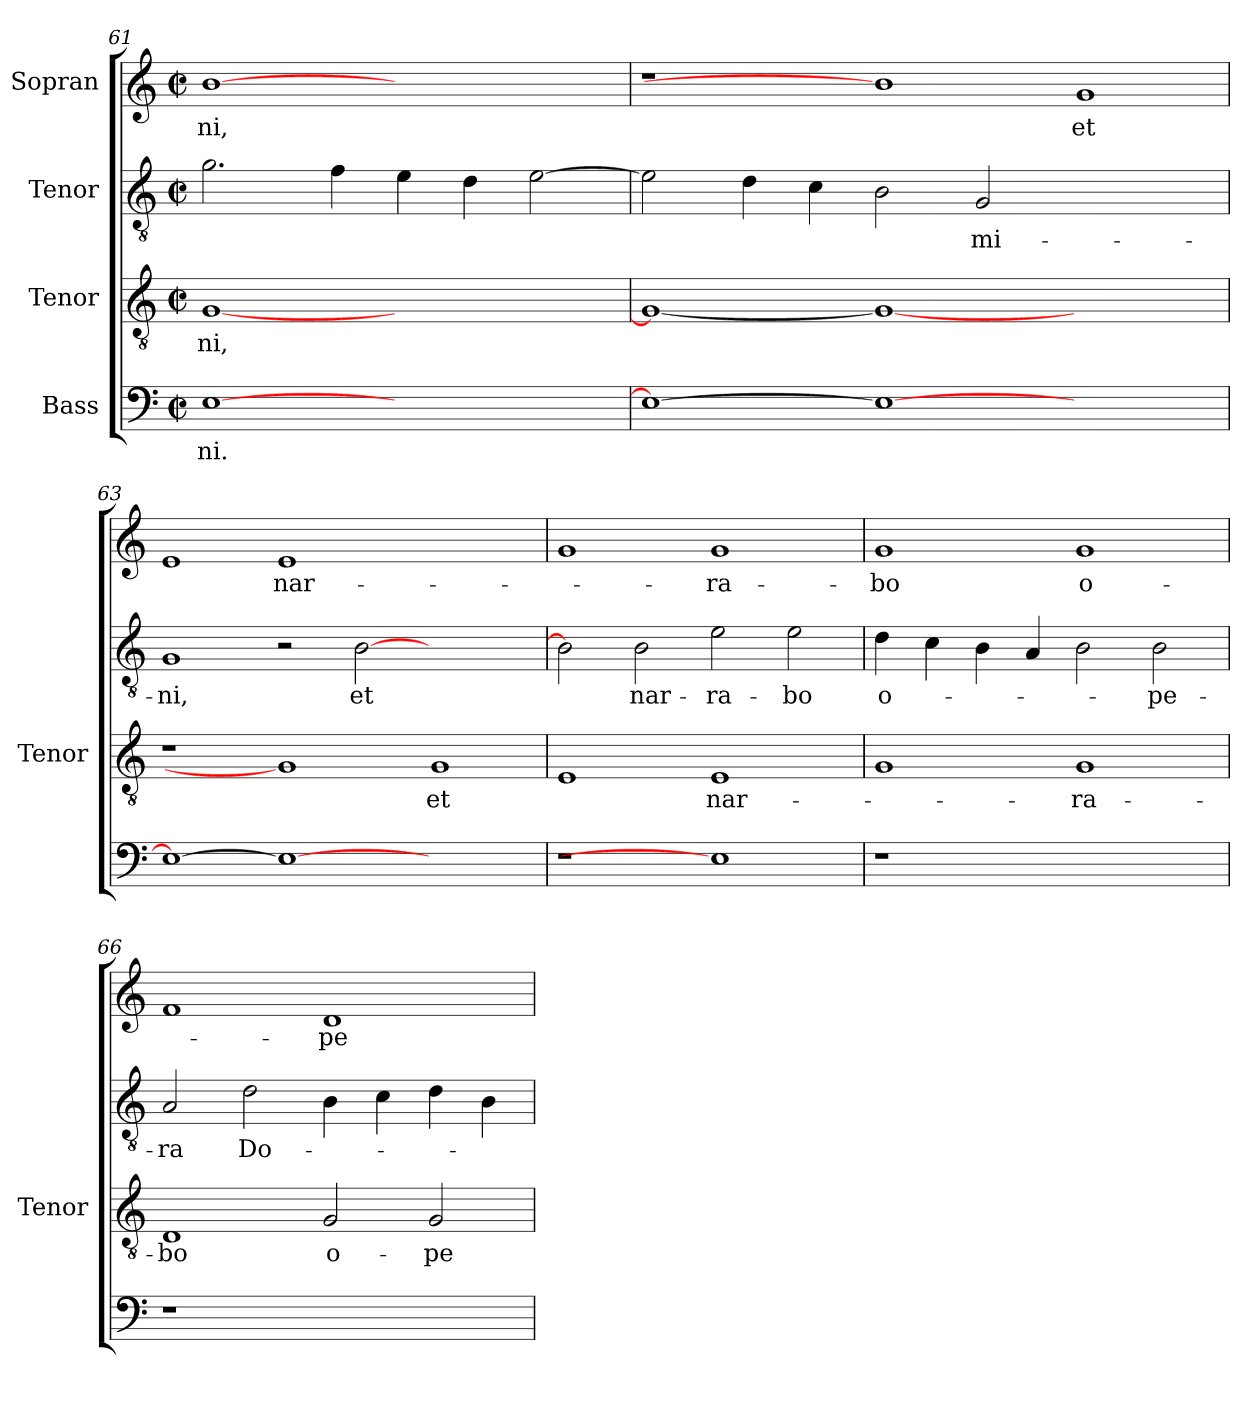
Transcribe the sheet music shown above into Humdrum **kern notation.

**kern	**text	**kern	**text	**kern	**text	**kern	**text
*part4	*part4	*part3	*part3	*part2	*part2	*part1	*part1
*staff4	*staff4	*staff3	*staff3	*staff2	*staff2	*staff1	*staff1
*I"Bass	*	*I"Tenor	*	*I"Tenor	*	*I"Sopran	*
*	*	*I'Tenor	*	*	*	*	*
*clefF4	*	*clefGv2	*	*clefGv2	*	*clefG2	*
*	*	*ITrd7c12	*	*ITrd7c12	*	*	*
*k[]	*	*k[]	*	*k[]	*	*k[]	*
*M2/2	*	*M2/2	*	*M2/2	*	*M2/2	*
*met(c|)	*	*met(c|)	*	*met(c|)	*	*met(c|)	*
=61	=61	=61	=61	=61	=61	=61	=61
!	!LO:LY:b:color=#000000	!	!	!	!	!	!
!	!	!	!LO:LY:b:color=#000000	!	!	!	!
!	!	!	!	!	!	!	!LO:LY:b:color=#000000
[>1Ei	-ni.	[<1GGi	-ni,	2.Gi\	.	[1bi	-ni,
.	.	.	.	4Fi\	.	.	.
1ryy	.	1ryy	.	4Ei\	.	1ryy	.
.	.	.	.	4Di\	.	.	.
.	.	.	.	[>2Ei\	.	.	.
=62	=62	=62	=62	=62	=62	=62	=62
1Ei_>	.	1GGi_<	.	2Ei\]	.	1r	.
.	.	.	.	4Di\	.	.	.
.	.	.	.	4Ci\	.	.	.
1Ei_	.	1GGi_	.	2BBi\	.	1bi]	.
!	!	!	!	!	!LO:LY:b:color=#000000	!	!
.	.	.	.	2GGi/	-mi-	.	.
!	!	!	!	!	!	!	!LO:LY:b:color=#000000
1ryy	.	1ryy	.	1ryy	.	1gi	et
=63	=63	=63	=63	=63	=63	=63	=63
!	!	!	!	!	!LO:LY:b:color=#000000	!	!
1Ei_>	.	1r	.	1GGi	-ni,	1ei	.
!	!	!	!	!	!	!	!LO:LY:b:color=#000000
1Ei_	.	1GGi]	.	2r	.	1ei	nar-
!	!	!	!	!	!LO:LY:b:color=#000000	!	!
.	.	.	.	[>2BBi\	et	.	.
!	!	!	!LO:LY:b:color=#000000	!	!	!	!
1ryy	.	1GGi	et	1ryy	.	1ryy	.
=64	=64	=64	=64	=64	=64	=64	=64
!LO:N:vis=1	!	!	!	!	!	!	!
1r	.	1EEi	.	2BBi\]	.	1gi	.
!	!	!	!	!	!LO:LY:b:color=#000000	!	!
.	.	.	.	2BBi\	nar-	.	.
!	!	!	!LO:LY:b:color=#000000	!	!	!	!
!	!	!	!	!	!LO:LY:b:color=#000000	!	!
!	!	!	!	!	!	!	!LO:LY:b:color=#000000
1Ei]	.	1EEi	nar-	2Ei\	-ra-	1gi	-ra-
!	!	!	!	!	!LO:LY:b:color=#000000	!	!
.	.	.	.	2Ei\	-bo	.	.
=65	=65	=65	=65	=65	=65	=65	=65
!LO:N:vis=1	!	!	!	!	!	!	!
!	!	!	!	!	!LO:LY:b:color=#000000	!	!
!	!	!	!	!	!	!	!LO:LY:b:color=#000000
1r	.	1GGi	.	4Di\	o-	1gi	-bo
.	.	.	.	4Ci\	.	.	.
.	.	.	.	4BBi\	.	.	.
.	.	.	.	4AAi/	.	.	.
!	!	!	!LO:LY:b:color=#000000	!	!	!	!
!	!	!	!	!	!	!	!LO:LY:b:color=#000000
1ryy	.	1GGi	-ra-	2BBi\	.	1gi	o-
!	!	!	!	!	!LO:LY:b:color=#000000	!	!
.	.	.	.	2BBi\	-pe-	.	.
!!LO:LB:g=z
=66	=66	=66	=66	=66	=66	=66	=66
!LO:N:vis=1	!	!	!	!	!	!	!
!	!	!	!LO:LY:b:color=#000000	!	!	!	!
!	!	!	!	!	!LO:LY:b:color=#000000	!	!
1r	.	1DDi	-bo	2AAi/	-ra	1fi	.
!	!	!	!	!	!LO:LY:b:color=#000000	!	!
.	.	.	.	2Di\	Do-	.	.
!	!	!	!LO:LY:b:color=#000000	!	!	!	!
!	!	!	!	!	!	!	!LO:LY:b:color=#000000
1ryy	.	2GGi/	o-	4BBi\	.	1di	-pe-
.	.	.	.	4Ci\	.	.	.
!	!	!	!LO:LY:b:color=#000000	!	!	!	!
.	.	2GGi/	-pe-	4Di\	.	.	.
.	.	.	.	4BBi\	.	.	.
=	=	=	=	=	=	=	=
*-	*-	*-	*-	*-	*-	*-	*-
